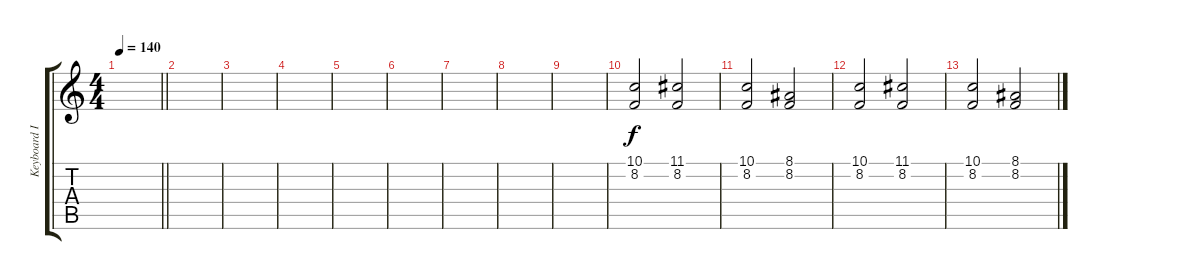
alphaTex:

\track ("Keyboard I" "Keyboard I") {instrument stringensemble1}
\staff {score tabs}
\tuning (D4 A3 F3 C3 G2 D2) {hide}
\ts (4 4)
\tempo 140
\clef g2
\barLineRight lightlight
\ks c
|
|
|
|
|
|
|
|
|
(10.1 8.2).2{volume 10} (11.1 8.2).2 |
(10.1 8.2).2 (8.1 8.2).2 |
(10.1 8.2).2 (11.1 8.2).2 |
(10.1 8.2).2 (8.1 8.2).2
